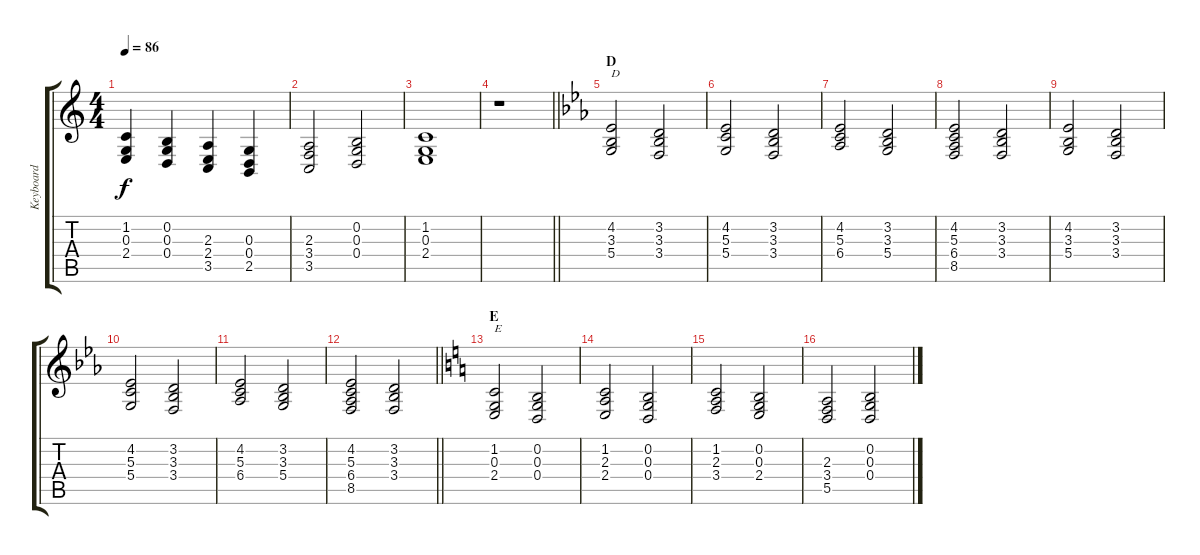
\track ("Keyboard" "Keyboard") {instrument stringensemble1}
\staff {score tabs}
\tuning (E4 B3 G3 D3 A2 E2) {hide}
\ts (4 4)
\tempo 86
\clef g2
\ks c
(1.2 0.3 2.4).4{dy f} (0.2 0.3 0.4).4 (2.3 2.4 3.5).4 (0.3 0.4 2.5).4 |
(2.3 3.4 3.5).2 (0.2 0.3 0.4).2 |
(1.2 0.3 2.4).1 |
\barLineRight lightlight
r.1 |
\section ("" "D")
\ks eb
(4.2 3.3 5.4).2{txt "D" instrument drawbarorgan} (3.2 3.3 3.4).2 |
(4.2 5.3 5.4).2 (3.2 3.3 3.4).2 |
(4.2 5.3 6.4).2 (3.2 3.3 5.4).2 |
(4.2 5.3 6.4 8.5).2 (3.2 3.3 3.4).2 |
(4.2 3.3 5.4).2 (3.2 3.3 3.4).2 |
(4.2 5.3 5.4).2 (3.2 3.3 3.4).2 |
(4.2 5.3 6.4).2 (3.2 3.3 5.4).2 |
\barLineRight lightlight
(4.2 5.3 6.4 8.5).2 (3.2 3.3 3.4).2 |
\section ("" "E")
\ks c
(1.2 0.3 2.4).2{txt "E"} (0.2 0.3 0.4).2 |
(1.2 2.3 2.4).2 (0.2 0.3 0.4).2 |
(1.2 2.3 3.4).2 (0.2 0.3 2.4).2 |
(2.3 3.4 5.5).2 (0.2 0.3 0.4).2
